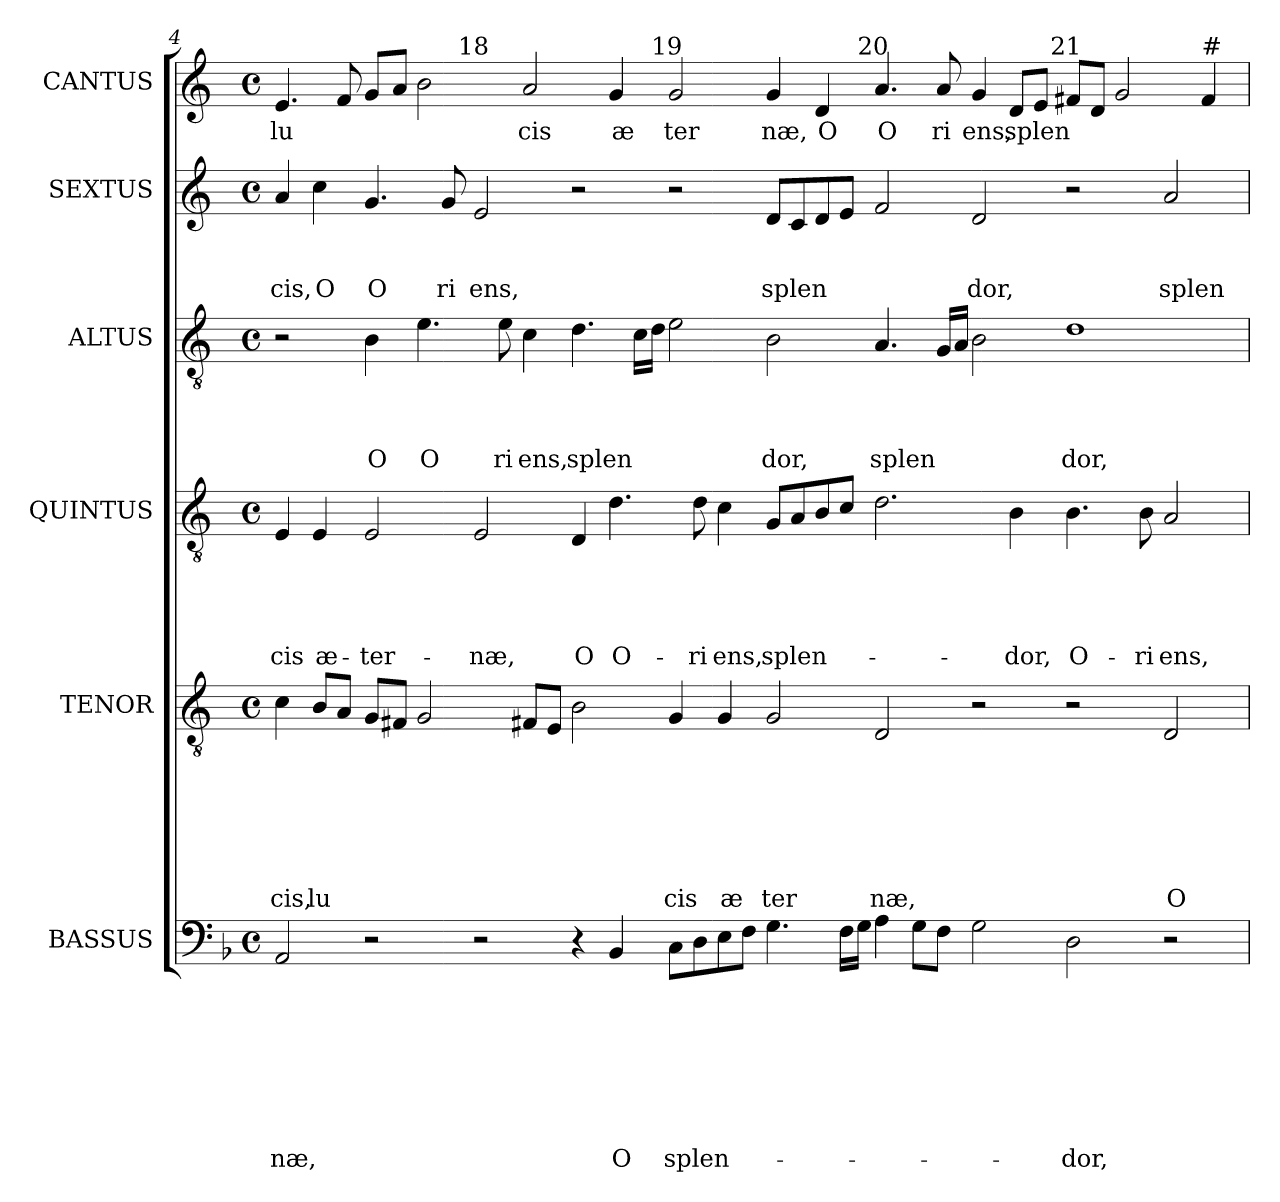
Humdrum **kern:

**kern	**text	**text	**text	**text	**text	**text	**text	**text	**kern	**text	**text	**text	**text	**text	**text	**text	**kern	**text	**text	**text	**text	**text	**kern	**text	**text	**text	**text	**kern	**text	**text	**text	**kern	**text
*part6	*part6	*part6	*part6	*part6	*part6	*part6	*part6	*part6	*part5	*part5	*part5	*part5	*part5	*part5	*part5	*part5	*part4	*part4	*part4	*part4	*part4	*part4	*part3	*part3	*part3	*part3	*part3	*part2	*part2	*part2	*part2	*part1	*part1
*staff6	*staff6	*staff6	*staff6	*staff6	*staff6	*staff6	*staff6	*staff6	*staff5	*staff5	*staff5	*staff5	*staff5	*staff5	*staff5	*staff5	*staff4	*staff4	*staff4	*staff4	*staff4	*staff4	*staff3	*staff3	*staff3	*staff3	*staff3	*staff2	*staff2	*staff2	*staff2	*staff1	*staff1
*I"BASSUS	*	*	*	*	*	*	*	*	*I"TENOR	*	*	*	*	*	*	*	*I"QUINTUS	*	*	*	*	*	*I"ALTUS	*	*	*	*	*I"SEXTUS	*	*	*	*I"CANTUS	*
*I'B	*	*	*	*	*	*	*	*	*I'T	*	*	*	*	*	*	*	*I'Q	*	*	*	*	*	*I'A	*	*	*	*	*I'S	*	*	*	*I'C	*
!!LO:LB:g=z
*clefF4	*	*	*	*	*	*	*	*	*clefGv2	*	*	*	*	*	*	*	*clefGv2	*	*	*	*	*	*clefGv2	*	*	*	*	*clefG2	*	*	*	*clefG2	*
*	*	*	*	*	*	*	*	*	*ITrd-3c-5	*	*	*	*	*	*	*	*ITrd-3c-5	*	*	*	*	*	*ITrd-3c-5	*	*	*	*	*ITrd-3c-5	*	*	*	*ITrd-3c-5	*
*k[b-]	*	*	*	*	*	*	*	*	*k[b-]	*	*	*	*	*	*	*	*k[b-]	*	*	*	*	*	*k[b-]	*	*	*	*	*k[b-]	*	*	*	*k[b-]	*
*F:	*	*	*	*	*	*	*	*	*F:	*	*	*	*	*	*	*	*F:	*	*	*	*	*	*F:	*	*	*	*	*F:	*	*	*	*F:	*
*M4/4	*	*	*	*	*	*	*	*	*M4/4	*	*	*	*	*	*	*	*M4/4	*	*	*	*	*	*M4/4	*	*	*	*	*M4/4	*	*	*	*M4/4	*
*met(c)	*	*	*	*	*	*	*	*	*met(c)	*	*	*	*	*	*	*	*met(c)	*	*	*	*	*	*met(c)	*	*	*	*	*met(c)	*	*	*	*met(c)	*
=4	=4	=4	=4	=4	=4	=4	=4	=4	=4	=4	=4	=4	=4	=4	=4	=4	=4	=4	=4	=4	=4	=4	=4	=4	=4	=4	=4	=4	=4	=4	=4	=4	=4
!	!	!	!	!	!	!	!	!LO:LY:b	!	!	!	!	!	!	!	!LO:LY:b	!	!	!	!	!	!LO:LY:b	!	!	!	!	!	!	!	!	!LO:LY:b	!	!LO:LY:b
*	*	*	*	*	*	*	*	*	*	*	*	*	*	*	*	*	*	*	*	*	*	*	*	*	*	*	*	*	*	*	*	*^	*
2AA/	.	.	.	.	.	.	.	næ,	4f\	.	.	.	.	.	.	-cis,	4A/	.	.	.	.	-cis	2r	.	.	.	.	4dd/	.	.	cis,	4.a/	2...ryy	lu
!	!	!	!	!	!	!	!	!	!	!	!	!	!	!	!	!LO:LY:b	!	!	!	!	!	!LO:LY:b	!	!	!	!	!	!	!	!	!LO:LY:b	!	!	!
.	.	.	.	.	.	.	.	.	8e/L	.	.	.	.	.	.	lu	4A/	.	.	.	.	æ-	.	.	.	.	.	4ff\	.	.	O	.	.	.
.	.	.	.	.	.	.	.	.	8d/J	.	.	.	.	.	.	.	.	.	.	.	.	.	.	.	.	.	.	.	.	.	.	8b-/	.	.
!	!	!	!	!	!	!	!	!	!	!	!	!	!	!	!	!	!	!	!	!	!	!LO:LY:b	!	!	!	!	!LO:LY:b	!	!	!	!LO:LY:b	!	!	!
2r	.	.	.	.	.	.	.	.	8c/L	.	.	.	.	.	.	.	2A/	.	.	.	.	-ter-	4e\	.	.	.	O	4.cc/	.	.	O	8cc/L	.	.
.	.	.	.	.	.	.	.	.	8Bn/J	.	.	.	.	.	.	.	.	.	.	.	.	.	.	.	.	.	.	.	.	.	.	8dd/J	.	.
!	!	!	!	!	!	!	!	!	!	!	!	!	!	!	!	!	!	!	!	!	!	!	!	!	!	!	!LO:LY:b	!	!	!	!	!	!	!
.	.	.	.	.	.	.	.	.	2c/	.	.	.	.	.	.	.	.	.	.	.	.	.	4.a\	.	.	.	O	.	.	.	.	2ee\	.	.
!	!	!	!	!	!	!	!	!	!	!	!	!	!	!	!	!	!	!	!	!	!	!	!	!	!	!	!	!	!	!	!LO:LY:b	!	!	!
.	.	.	.	.	.	.	.	.	.	.	.	.	.	.	.	.	.	.	.	.	.	.	.	.	.	.	.	8cc/	.	.	ri	.	.	.
!	!	!	!	!	!	!	!	!	!	!	!	!	!	!	!	!	!	!	!	!	!	!	!	!	!	!	!	!	!	!	!	!	!LO:TX:a:t=18	!
.	.	.	.	.	.	.	.	.	.	.	.	.	.	.	.	.	.	.	.	.	.	.	.	.	.	.	.	.	.	.	.	.	1ryy	.
!	!	!	!	!	!	!	!	!	!	!	!	!	!	!	!	!	!	!	!	!	!	!LO:LY:b	!	!	!	!	!	!	!	!	!LO:LY:b	!	!	!
2r	.	.	.	.	.	.	.	.	.	.	.	.	.	.	.	.	2A/	.	.	.	.	-næ,	.	.	.	.	.	2a/	.	.	ens,	.	.	.
!	!	!	!	!	!	!	!	!	!	!	!	!	!	!	!	!	!	!	!	!	!	!	!	!	!	!	!LO:LY:b	!	!	!	!	!	!	!
.	.	.	.	.	.	.	.	.	.	.	.	.	.	.	.	.	.	.	.	.	.	.	8a\	.	.	.	ri	.	.	.	.	.	.	.
!	!	!	!	!	!	!	!	!	!	!	!	!	!	!	!	!	!	!	!	!	!	!	!	!	!	!	!LO:LY:b	!	!	!	!	!	!	!LO:LY:b
.	.	.	.	.	.	.	.	.	8Bn/L	.	.	.	.	.	.	.	.	.	.	.	.	.	4f\	.	.	.	ens,	.	.	.	.	2dd/	.	cis
.	.	.	.	.	.	.	.	.	8A/J	.	.	.	.	.	.	.	.	.	.	.	.	.	.	.	.	.	.	.	.	.	.	.	.	.
!	!	!	!	!	!	!	!	!	!	!	!	!	!	!	!	!	!	!	!	!	!	!LO:LY:b	!	!	!	!	!LO:LY:b	!	!	!	!	!	!	!
4r	.	.	.	.	.	.	.	.	2e\	.	.	.	.	.	.	.	4G/	.	.	.	.	O	4.g\	.	.	.	splen	2r	.	.	.	.	.	.
!	!	!	!	!	!	!	!	!LO:LY:b	!	!	!	!	!	!	!	!	!	!	!	!	!	!LO:LY:b	!	!	!	!	!	!	!	!	!	!	!	!LO:LY:b
4BB-/	.	.	.	.	.	.	.	O	.	.	.	.	.	.	.	.	4.g\	.	.	.	.	O-	.	.	.	.	.	.	.	.	.	4cc/	.	æ
.	.	.	.	.	.	.	.	.	.	.	.	.	.	.	.	.	.	.	.	.	.	.	16f\LL	.	.	.	.	.	.	.	.	.	.	.
!	!	!	!	!	!	!	!	!	!	!	!	!	!	!	!	!	!	!	!	!	!	!	!	!	!	!	!	!	!	!	!	!	!LO:TX:a:t=19	!
.	.	.	.	.	.	.	.	.	.	.	.	.	.	.	.	.	.	.	.	.	.	.	16g\JJ	.	.	.	.	.	.	.	.	.	1ryy	.
!	!	!	!	!	!	!	!	!LO:LY:b	!	!	!	!	!	!	!	!LO:LY:b	!	!	!	!	!	!	!	!	!	!	!	!	!	!	!	!	!	!LO:LY:b
8C\L	.	.	.	.	.	.	.	splen-	4c/	.	.	.	.	.	.	cis	.	.	.	.	.	.	2a\	.	.	.	.	2r	.	.	.	2cc/	.	ter
!	!	!	!	!	!	!	!	!	!	!	!	!	!	!	!	!	!	!	!	!	!	!LO:LY:b	!	!	!	!	!	!	!	!	!	!	!	!
8D\	.	.	.	.	.	.	.	.	.	.	.	.	.	.	.	.	8g\	.	.	.	.	-ri	.	.	.	.	.	.	.	.	.	.	.	.
!	!	!	!	!	!	!	!	!	!	!	!	!	!	!	!	!LO:LY:b	!	!	!	!	!	!LO:LY:b	!	!	!	!	!	!	!	!	!	!	!	!
8E\	.	.	.	.	.	.	.	.	4c/	.	.	.	.	.	.	æ	4f\	.	.	.	.	ens,	.	.	.	.	.	.	.	.	.	.	.	.
8F\J	.	.	.	.	.	.	.	.	.	.	.	.	.	.	.	.	.	.	.	.	.	.	.	.	.	.	.	.	.	.	.	.	.	.
!	!	!	!	!	!	!	!	!	!	!	!	!	!	!	!	!LO:LY:b	!	!	!	!	!	!LO:LY:b	!	!	!	!	!LO:LY:b	!	!	!	!LO:LY:b	!	!	!LO:LY:b
4.G\	.	.	.	.	.	.	.	.	2c/	.	.	.	.	.	.	ter	8c/L	.	.	.	.	splen-	2e\	.	.	.	dor,	8g/L	.	.	splen	4cc/	.	næ,
.	.	.	.	.	.	.	.	.	.	.	.	.	.	.	.	.	8d/	.	.	.	.	.	.	.	.	.	.	8f/	.	.	.	.	.	.
!	!	!	!	!	!	!	!	!	!	!	!	!	!	!	!	!	!	!	!	!	!	!	!	!	!	!	!	!	!	!	!	!	!	!LO:LY:b
.	.	.	.	.	.	.	.	.	.	.	.	.	.	.	.	.	8e/	.	.	.	.	.	.	.	.	.	.	8g/	.	.	.	4g/	.	O
16F\LL	.	.	.	.	.	.	.	.	.	.	.	.	.	.	.	.	8f/J	.	.	.	.	.	.	.	.	.	.	8a/J	.	.	.	.	.	.
!	!	!	!	!	!	!	!	!	!	!	!	!	!	!	!	!	!	!	!	!	!	!	!	!	!	!	!	!	!	!	!	!	!LO:TX:a:t=20	!
16G\JJ	.	.	.	.	.	.	.	.	.	.	.	.	.	.	.	.	.	.	.	.	.	.	.	.	.	.	.	.	.	.	.	.	1ryy	.
!	!	!	!	!	!	!	!	!	!	!	!	!	!	!	!	!LO:LY:b	!	!	!	!	!	!	!	!	!	!	!LO:LY:b	!	!	!	!	!	!	!LO:LY:b
4A\	.	.	.	.	.	.	.	.	2G/	.	.	.	.	.	.	næ,	2.g\	.	.	.	.	.	4.d/	.	.	.	splen	2b-/	.	.	.	4.dd/	.	O
8G\L	.	.	.	.	.	.	.	.	.	.	.	.	.	.	.	.	.	.	.	.	.	.	.	.	.	.	.	.	.	.	.	.	.	.
!	!	!	!	!	!	!	!	!	!	!	!	!	!	!	!	!	!	!	!	!	!	!	!	!	!	!	!	!	!	!	!	!	!	!LO:LY:b
8F\J	.	.	.	.	.	.	.	.	.	.	.	.	.	.	.	.	.	.	.	.	.	.	16c/LL	.	.	.	.	.	.	.	.	8dd/	.	ri
.	.	.	.	.	.	.	.	.	.	.	.	.	.	.	.	.	.	.	.	.	.	.	16d/JJ	.	.	.	.	.	.	.	.	.	.	.
!	!	!	!	!	!	!	!	!	!	!	!	!	!	!	!	!	!	!	!	!	!	!	!	!	!	!	!	!	!	!	!LO:LY:b	!	!	!LO:LY:b
2G\	.	.	.	.	.	.	.	.	2r	.	.	.	.	.	.	.	.	.	.	.	.	.	2e\	.	.	.	.	2g/	.	.	dor,	4cc/	.	ens,
!	!	!	!	!	!	!	!	!	!	!	!	!	!	!	!	!	!	!	!	!	!	!LO:LY:b	!	!	!	!	!	!	!	!	!	!	!	!LO:LY:b
.	.	.	.	.	.	.	.	.	.	.	.	.	.	.	.	.	4e\	.	.	.	.	-dor,	.	.	.	.	.	.	.	.	.	8g/L	.	splen
.	.	.	.	.	.	.	.	.	.	.	.	.	.	.	.	.	.	.	.	.	.	.	.	.	.	.	.	.	.	.	.	8a/J	.	.
!	!	!	!	!	!	!	!	!	!	!	!	!	!	!	!	!	!	!	!	!	!	!	!	!	!	!	!	!	!	!	!	!	!LO:TX:a:t=21	!
.	.	.	.	.	.	.	.	.	.	.	.	.	.	.	.	.	.	.	.	.	.	.	.	.	.	.	.	.	.	.	.	.	1ryy	.
!	!	!	!	!	!	!	!	!LO:LY:b	!	!	!	!	!	!	!	!	!	!	!	!	!	!LO:LY:b	!	!	!	!	!LO:LY:b	!	!	!	!	!	!	!
2D\	.	.	.	.	.	.	.	-dor,	2r	.	.	.	.	.	.	.	4.e\	.	.	.	.	O-	1g	.	.	.	dor,	2r	.	.	.	8bn/L	.	.
.	.	.	.	.	.	.	.	.	.	.	.	.	.	.	.	.	.	.	.	.	.	.	.	.	.	.	.	.	.	.	.	8g/J	.	.
.	.	.	.	.	.	.	.	.	.	.	.	.	.	.	.	.	.	.	.	.	.	.	.	.	.	.	.	.	.	.	.	2cc/	.	.
!	!	!	!	!	!	!	!	!	!	!	!	!	!	!	!	!	!	!	!	!	!	!LO:LY:b	!	!	!	!	!	!	!	!	!	!	!	!
.	.	.	.	.	.	.	.	.	.	.	.	.	.	.	.	.	8e\	.	.	.	.	-ri	.	.	.	.	.	.	.	.	.	.	.	.
!	!	!	!	!	!	!	!	!	!	!	!	!	!	!	!	!LO:LY:b	!	!	!	!	!	!LO:LY:b	!	!	!	!	!	!	!	!	!LO:LY:b	!	!	!
2r	.	.	.	.	.	.	.	.	2G/	.	.	.	.	.	.	O	2d/	.	.	.	.	ens,	.	.	.	.	.	2dd/	.	.	splen	.	.	.
!	!	!	!	!	!	!	!	!	!	!	!	!	!	!	!	!	!	!	!	!	!	!	!	!	!	!	!	!	!	!	!	!LO:TX:a:t=#	!	!
.	.	.	.	.	.	.	.	.	.	.	.	.	.	.	.	.	.	.	.	.	.	.	.	.	.	.	.	.	.	.	.	4b/	.	.
.	.	.	.	.	.	.	.	.	.	.	.	.	.	.	.	.	.	.	.	.	.	.	.	.	.	.	.	.	.	.	.	.	16ryy	.
*	*	*	*	*	*	*	*	*	*	*	*	*	*	*	*	*	*	*	*	*	*	*	*	*	*	*	*	*	*	*	*	*v	*v	*
=	=	=	=	=	=	=	=	=	=	=	=	=	=	=	=	=	=	=	=	=	=	=	=	=	=	=	=	=	=	=	=	=	=
*-	*-	*-	*-	*-	*-	*-	*-	*-	*-	*-	*-	*-	*-	*-	*-	*-	*-	*-	*-	*-	*-	*-	*-	*-	*-	*-	*-	*-	*-	*-	*-	*-	*-
